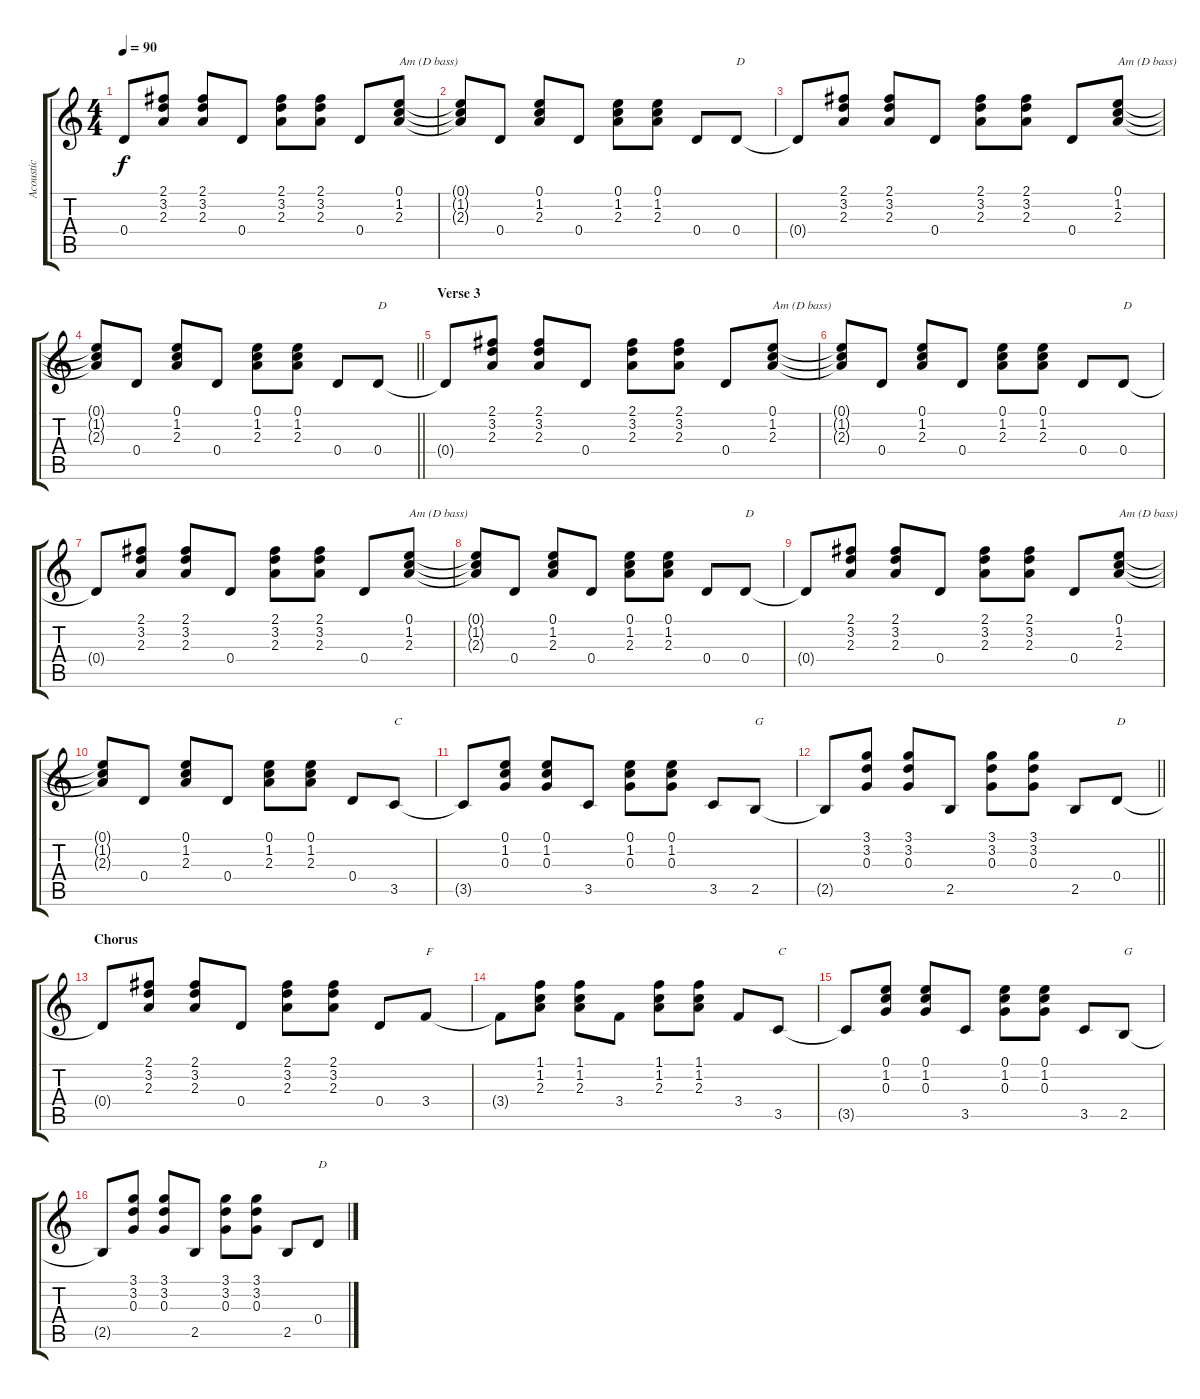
\track ("Acoustic" "Acoustic") {instrument acousticguitarsteel}
\staff {score tabs}
\tuning (E4 B3 G3 D3 A2 E2) {hide}
\ts (4 4)
\tempo 90
\clef g2
\ks c
0.4{t}.8{dy f} (2.1 3.2 2.3).8 (2.1 3.2 2.3).8 0.4.8 (2.1 3.2 2.3).8 (2.1 3.2 2.3).8 0.4.8 (0.1 1.2 2.3).8{txt "Am (D bass)"} |
(0.1{t} 1.2{t} 2.3{t}).8 0.4.8 (0.1 1.2 2.3).8 0.4.8 (0.1 1.2 2.3).8 (0.1 1.2 2.3).8 0.4.8 0.4.8{txt "D"} |
0.4{t}.8 (2.1 3.2 2.3).8 (2.1 3.2 2.3).8 0.4.8 (2.1 3.2 2.3).8 (2.1 3.2 2.3).8 0.4.8 (0.1 1.2 2.3).8{txt "Am (D bass)"} |
\barLineRight lightlight
(0.1{t} 1.2{t} 2.3{t}).8 0.4.8 (0.1 1.2 2.3).8 0.4.8 (0.1 1.2 2.3).8 (0.1 1.2 2.3).8 0.4.8 0.4.8{txt "D"} |
\section ("" "Verse 3")
0.4{t}.8 (2.1 3.2 2.3).8 (2.1 3.2 2.3).8 0.4.8 (2.1 3.2 2.3).8 (2.1 3.2 2.3).8 0.4.8 (0.1 1.2 2.3).8{txt "Am (D bass)"} |
(0.1{t} 1.2{t} 2.3{t}).8 0.4.8 (0.1 1.2 2.3).8 0.4.8 (0.1 1.2 2.3).8 (0.1 1.2 2.3).8 0.4.8 0.4.8{txt "D"} |
0.4{t}.8 (2.1 3.2 2.3).8 (2.1 3.2 2.3).8 0.4.8 (2.1 3.2 2.3).8 (2.1 3.2 2.3).8 0.4.8 (0.1 1.2 2.3).8{txt "Am (D bass)"} |
(0.1{t} 1.2{t} 2.3{t}).8 0.4.8 (0.1 1.2 2.3).8 0.4.8 (0.1 1.2 2.3).8 (0.1 1.2 2.3).8 0.4.8 0.4.8{txt "D"} |
0.4{t}.8 (2.1 3.2 2.3).8 (2.1 3.2 2.3).8 0.4.8 (2.1 3.2 2.3).8 (2.1 3.2 2.3).8 0.4.8 (0.1 1.2 2.3).8{txt "Am (D bass)"} |
(0.1{t} 1.2{t} 2.3{t}).8 0.4.8 (0.1 1.2 2.3).8 0.4.8 (0.1 1.2 2.3).8 (0.1 1.2 2.3).8 0.4.8 3.5.8{txt "C"} |
3.5{t}.8 (0.1 1.2 0.3).8 (0.1 1.2 0.3).8 3.5.8 (0.1 1.2 0.3).8 (0.1 1.2 0.3).8 3.5.8 2.5.8{txt "G"} |
\barLineRight lightlight
2.5{t}.8 (3.1 3.2 0.3).8 (3.1 3.2 0.3).8 2.5.8 (3.1 3.2 0.3).8 (3.1 3.2 0.3).8 2.5.8 0.4.8{txt "D"} |
\section ("" "Chorus")
0.4{t}.8 (2.1 3.2 2.3).8 (2.1 3.2 2.3).8 0.4.8 (2.1 3.2 2.3).8 (2.1 3.2 2.3).8 0.4.8 3.4.8{txt "F"} |
3.4{t}.8 (1.1 1.2 2.3).8 (1.1 1.2 2.3).8 3.4.8 (1.1 1.2 2.3).8 (1.1 1.2 2.3).8 3.4.8 3.5.8{txt "C"} |
3.5{t}.8 (0.1 1.2 0.3).8 (0.1 1.2 0.3).8 3.5.8 (0.1 1.2 0.3).8 (0.1 1.2 0.3).8 3.5.8 2.5.8{txt "G"} |
2.5{t}.8 (3.1 3.2 0.3).8 (3.1 3.2 0.3).8 2.5.8 (3.1 3.2 0.3).8 (3.1 3.2 0.3).8 2.5.8 0.4.8{txt "D"}
